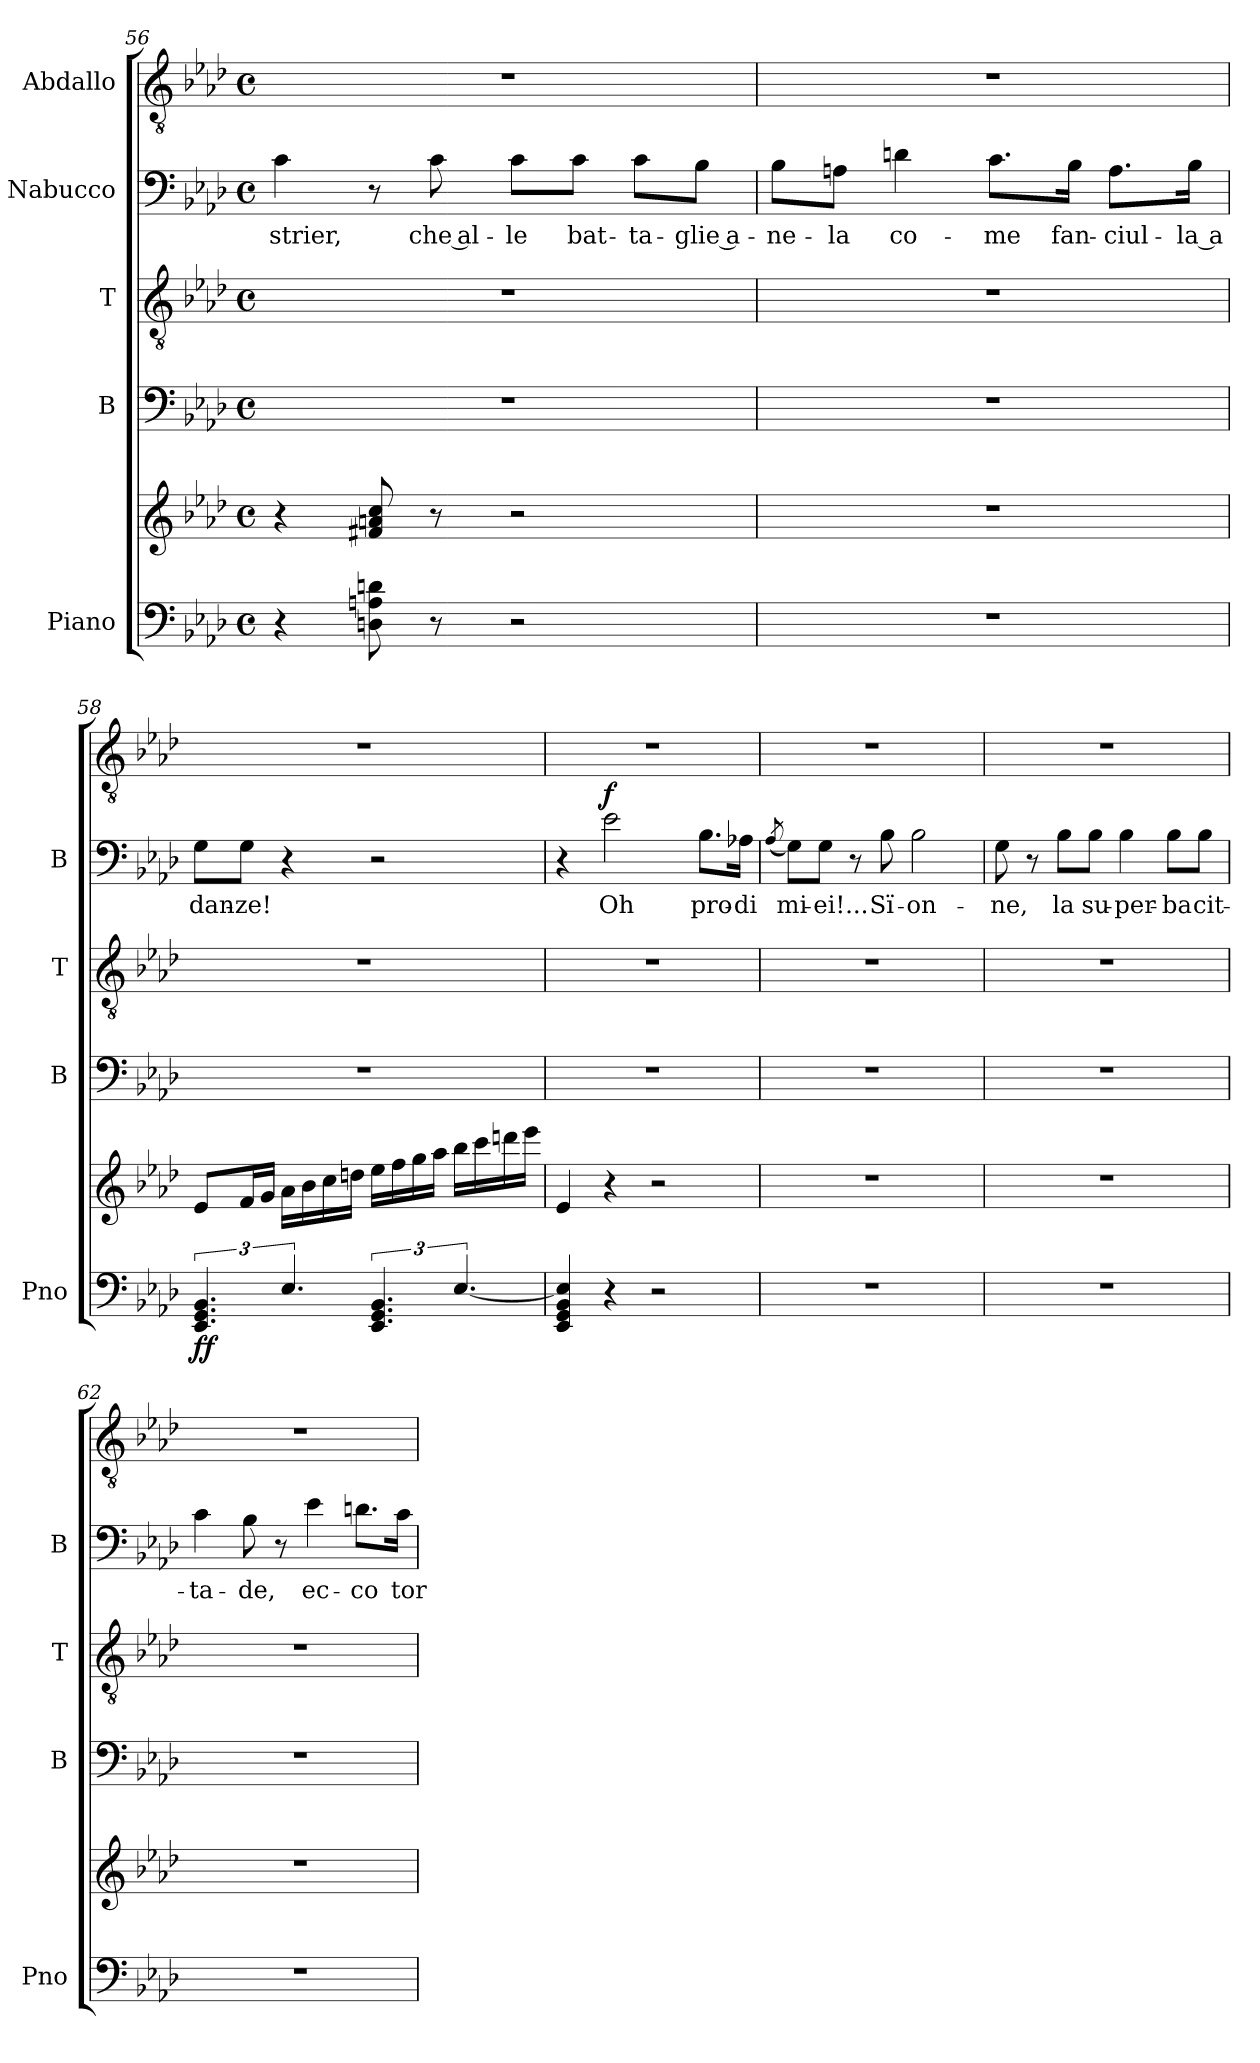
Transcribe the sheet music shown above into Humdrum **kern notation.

**kern	**kern	**dynam	**kern	**kern	**kern	**text	**dynam	**kern
*part5	*part5	*part5	*part4	*part3	*part2	*part2	*part2	*part1
*staff6	*staff5	*staff5/6	*staff4	*staff3	*staff2	*staff2	*staff2	*staff1
*I"Piano	*	*	*I"B	*I"T	*I"Nabucco	*	*	*I"Abdallo
*I'Pno	*	*	*I'B	*I'T	*I'B	*	*	*
!!LO:LB:g=z
*clefF4	*clefG2	*	*clefF4	*clefGv2	*clefF4	*	*	*clefGv2
*k[b-e-a-d-]	*k[b-e-a-d-]	*	*k[b-e-a-d-]	*k[b-e-a-d-]	*k[b-e-a-d-]	*	*	*k[b-e-a-d-]
*M4/4	*M4/4	*	*M4/4	*M4/4	*M4/4	*	*	*M4/4
*met(c)	*met(c)	*	*met(c)	*met(c)	*met(c)	*	*	*met(c)
=56	=56	=56	=56	=56	=56	=56	=56	=56
!	!	!	!	!	!	!LO:LY:b	!	!
4r	4r	.	1r	1r	4c\	-strier,	.	1r
8Dn\ 8An\ 8dn\	8f#X/ 8an/ 8cc/	.	.	.	8r	.	.	.
!	!	!	!	!	!	!LO:LY:b	!	!
8r	8r	.	.	.	8c\	che al-	.	.
!	!	!	!	!	!	!LO:LY:b	!	!
2r	2r	.	.	.	8c\L	-le	.	.
!	!	!	!	!	!	!LO:LY:b	!	!
.	.	.	.	.	8c\J	bat-	.	.
!	!	!	!	!	!	!LO:LY:b	!	!
.	.	.	.	.	8c\L	-ta-	.	.
!	!	!	!	!	!	!LO:LY:b	!	!
.	.	.	.	.	8B-\J	-glie a-	.	.
=57	=57	=57	=57	=57	=57	=57	=57	=57
!	!	!	!	!	!	!LO:LY:b	!	!
1r	1r	.	1r	1r	8B-\L	-ne-	.	1r
!	!	!	!	!	!	!LO:LY:b	!	!
.	.	.	.	.	8An\J	-la	.	.
!	!	!	!	!	!	!LO:LY:b	!	!
.	.	.	.	.	4dn\	co-	.	.
!	!	!	!	!	!	!LO:LY:b	!	!
.	.	.	.	.	8.c\L	-me	.	.
!	!	!	!	!	!	!LO:LY:b	!	!
.	.	.	.	.	16B-\Jk	fan-	.	.
!	!	!	!	!	!	!LO:LY:b	!	!
.	.	.	.	.	8.A\L	-ciul-	.	.
!	!	!	!	!	!	!LO:LY:b	!	!
.	.	.	.	.	16B-\Jk	-la a	.	.
=58	=58	=58	=58	=58	=58	=58	=58	=58
!	!	!LO:DY:b=2	!	!	!	!LO:LY:b	!	!
!	!	!LO:DY:n=1:b	!	!	!	!	!	!
6.EE-/ 6.GG/ 6.BB-/	8e-/L	f f	1r	1r	8G\L	dan-	.	1r
!	!	!	!	!	!	!LO:LY:b	!	!
.	16f/L	.	.	.	8G\J	-ze!	.	.
.	16g/JJ	.	.	.	.	.	.	.
6.E-/	16a-\LL	.	.	.	4r	.	.	.
.	16b-\	.	.	.	.	.	.	.
.	16cc\	.	.	.	.	.	.	.
.	16ddn\JJ	.	.	.	.	.	.	.
6.EE-/ 6.GG/ 6.BB-/	16ee-\LL	.	.	.	2r	.	.	.
.	16ff\	.	.	.	.	.	.	.
.	16gg\	.	.	.	.	.	.	.
.	16aa-\JJ	.	.	.	.	.	.	.
[6.E-/	16bb-\LL	.	.	.	.	.	.	.
.	16ccc\	.	.	.	.	.	.	.
.	16dddn\	.	.	.	.	.	.	.
.	16eee-\JJ	.	.	.	.	.	.	.
=59	=59	=59	=59	=59	=59	=59	=59	=59
4EE-/ 4GG/ 4BB-/ 4E-/]	4e-/	.	1r	1r	4r	.	.	1r
!	!	!	!	!	!	!LO:LY:b	!LO:DY:a	!
4r	4r	.	.	.	2e-\	Oh	f	.
2r	2r	.	.	.	.	.	.	.
!	!	!	!	!	!	!LO:LY:b	!	!
.	.	.	.	.	8.B-\L	pro-	.	.
!	!	!	!	!	!	!LO:LY:b	!	!
.	.	.	.	.	16A-X\Jk	-di	.	.
!!LO:LB:g=z
=60	=60	=60	=60	=60	=60	=60	=60	=60
.	.	.	.	.	(8qA-/	.	.	.
!	!	!	!	!	!	!LO:LY:b	!	!
1r	1r	.	1r	1r	8G\L)	mi-	.	1r
!	!	!	!	!	!	!LO:LY:b	!	!
.	.	.	.	.	8G\J	-ei!...	.	.
.	.	.	.	.	8r	.	.	.
!	!	!	!	!	!	!LO:LY:b	!	!
.	.	.	.	.	8B-\	Sï-	.	.
!	!	!	!	!	!	!LO:LY:b	!	!
.	.	.	.	.	2B-\	-on-	.	.
=61	=61	=61	=61	=61	=61	=61	=61	=61
!	!	!	!	!	!	!LO:LY:b	!	!
1r	1r	.	1r	1r	8G\	-ne,	.	1r
.	.	.	.	.	8r	.	.	.
!	!	!	!	!	!	!LO:LY:b	!	!
.	.	.	.	.	8B-\L	la	.	.
!	!	!	!	!	!	!LO:LY:b	!	!
.	.	.	.	.	8B-\J	su-	.	.
!	!	!	!	!	!	!LO:LY:b	!	!
.	.	.	.	.	4B-\	-per-	.	.
!	!	!	!	!	!	!LO:LY:b	!	!
.	.	.	.	.	8B-\L	-ba	.	.
!	!	!	!	!	!	!LO:LY:b	!	!
.	.	.	.	.	8B-\J	cit-	.	.
=62	=62	=62	=62	=62	=62	=62	=62	=62
!	!	!	!	!	!	!LO:LY:b	!	!
1r	1r	.	1r	1r	4c\	-ta-	.	1r
!	!	!	!	!	!	!LO:LY:b	!	!
.	.	.	.	.	8B-\	-de,	.	.
.	.	.	.	.	8r	.	.	.
!	!	!	!	!	!	!LO:LY:b	!	!
.	.	.	.	.	4e-\	ec-	.	.
!	!	!	!	!	!	!LO:LY:b	!	!
.	.	.	.	.	8.dn\L	-co	.	.
!	!	!	!	!	!	!LO:LY:b	!	!
.	.	.	.	.	16c\Jk	tor-	.	.
=	=	=	=	=	=	=	=	=
*-	*-	*-	*-	*-	*-	*-	*-	*-
